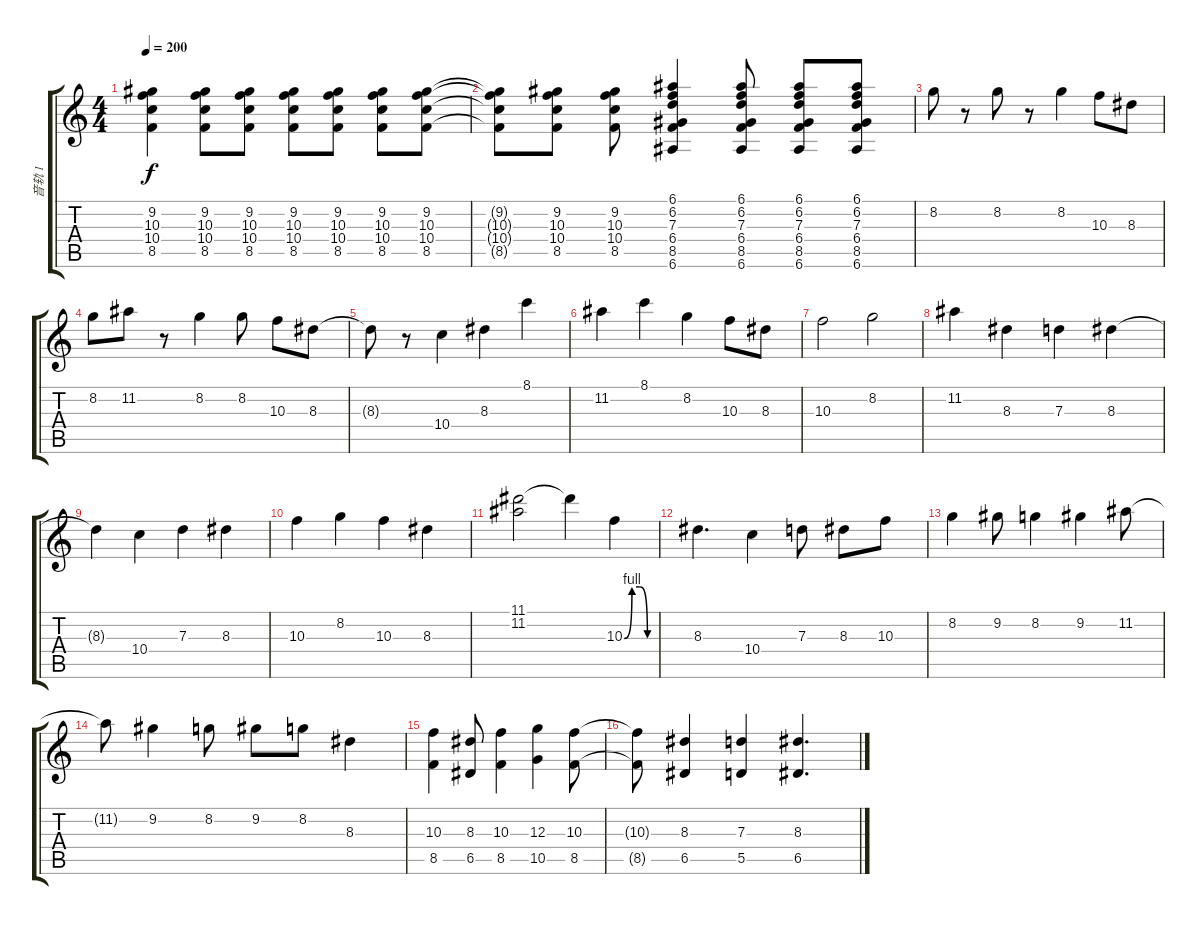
\track ("音轨 1" "音轨 1") {instrument acousticguitarsteel}
\staff {score tabs}
\tuning (E4 B3 G3 D3 A2 E2) {hide}
\ts (4 4)
\tempo 200
\clef g2
\ks c
(9.2 10.3 10.4 8.5).4{dy f} (9.2 10.3 10.4 8.5).8 (9.2 10.3 10.4 8.5).8 (9.2 10.3 10.4 8.5).8 (9.2 10.3 10.4 8.5).8 (9.2 10.3 10.4 8.5).8 (9.2 10.3 10.4 8.5).8 |
(9.2{t} 10.3{t} 10.4{t} 8.5{t}).8 (9.2 10.3 10.4 8.5).8 (9.2 10.3 10.4 8.5).8 (6.1 6.2 7.3 6.4 8.5 6.6).4 (6.1 6.2 7.3 6.4 8.5 6.6).8 (6.1 6.2 7.3 6.4 8.5 6.6).8 (6.1 6.2 7.3 6.4 8.5 6.6).8 |
8.2.8 r.8 8.2.8 r.8 8.2.4 10.3.8 8.3.8 |
8.2.8 11.2.8 r.8 8.2.4 8.2.8 10.3.8 8.3.8 |
8.3{t}.8 r.8 10.4.4 8.3.4 8.1.4 |
11.2.4 8.1.4 8.2.4 10.3.8 8.3.8 |
10.3.2 8.2.2 |
11.2.4 8.3.4 7.3.4 8.3.4 |
8.3{t}.4 10.4.4 7.3.4 8.3.4 |
10.3.4 8.2.4 10.3.4 8.3.4 |
(11.1 11.2).2 11.1{t}.4 10.3{be (custom 0 0 15 4 30 4 45 0 60 0)}.4 |
8.3.4{d} 10.4.4 7.3.8 8.3.8 10.3.8 |
8.2.4 9.2.8 8.2.4 9.2.4 11.2.8 |
11.2{t}.8 9.2.4 8.2.8 9.2.8 8.2.8 8.3.4 |
(10.3 8.5).4 (8.3 6.5).8 (10.3 8.5).4 (12.3 10.5).4 (10.3 8.5).8 |
(10.3{t} 8.5{t}).8 (8.3 6.5).4 (7.3 5.5).4 (8.3 6.5).4{d}
